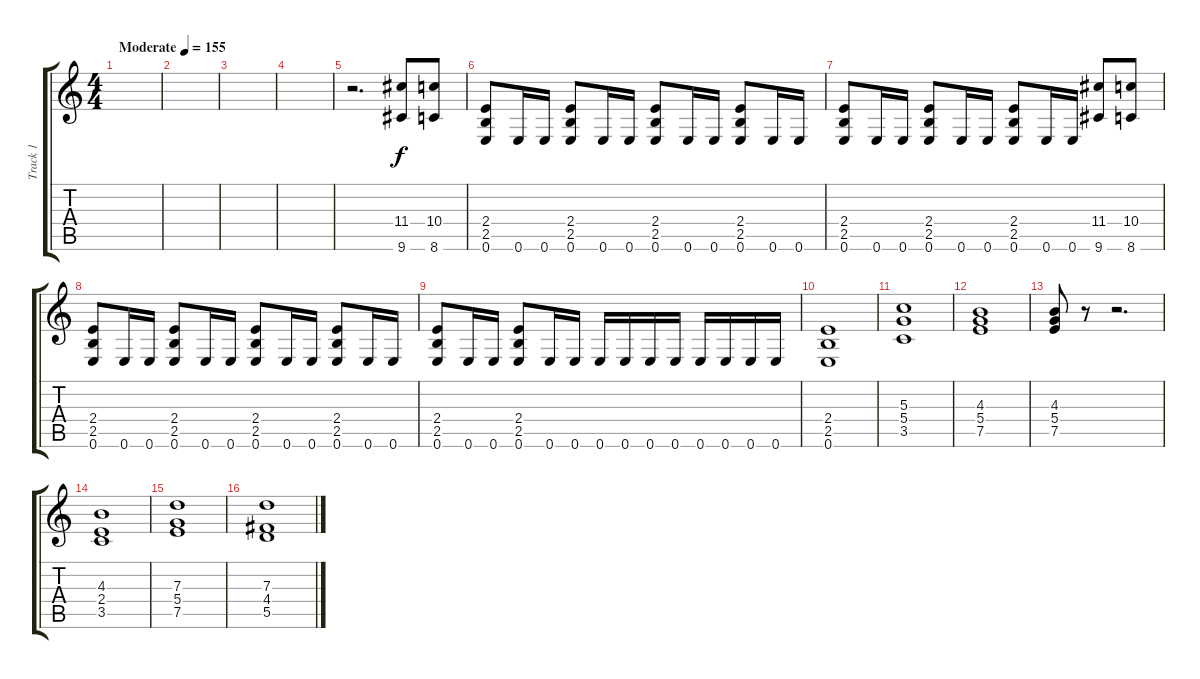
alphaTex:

\track ("Track 1" "Track 1") {instrument distortionguitar}
\staff {score tabs}
\tuning (E4 B3 G3 D3 A2 E2) {hide}
\ts (4 4)
\tempo (155 "Moderate")
\clef g2
\ks c
|
|
|
|
r.2{d} (11.4 9.6).8 (10.4 8.6).8 |
(2.4 2.5 0.6).8 0.6.16 0.6.16 (2.4 2.5 0.6).8 0.6.16 0.6.16 (2.4 2.5 0.6).8 0.6.16 0.6.16 (2.4 2.5 0.6).8 0.6.16 0.6.16 |
(2.4 2.5 0.6).8 0.6.16 0.6.16 (2.4 2.5 0.6).8 0.6.16 0.6.16 (2.4 2.5 0.6).8 0.6.16 0.6.16 (11.4 9.6).8 (10.4 8.6).8 |
(2.4 2.5 0.6).8 0.6.16 0.6.16 (2.4 2.5 0.6).8 0.6.16 0.6.16 (2.4 2.5 0.6).8 0.6.16 0.6.16 (2.4 2.5 0.6).8 0.6.16 0.6.16 |
(2.4 2.5 0.6).8 0.6.16 0.6.16 (2.4 2.5 0.6).8 0.6.16 0.6.16 0.6.16 0.6.16 0.6.16 0.6.16 0.6.16 0.6.16 0.6.16 0.6.16 |
(2.4 2.5 0.6).1{volume 9} |
(5.3 5.4 3.5).1 |
(4.3 5.4 7.5).1 |
(4.3 5.4 7.5).8 r.8 r.2{d} |
(4.3 2.4 3.5).1 |
(7.3 5.4 7.5).1 |
(7.3 4.4 5.5).1
